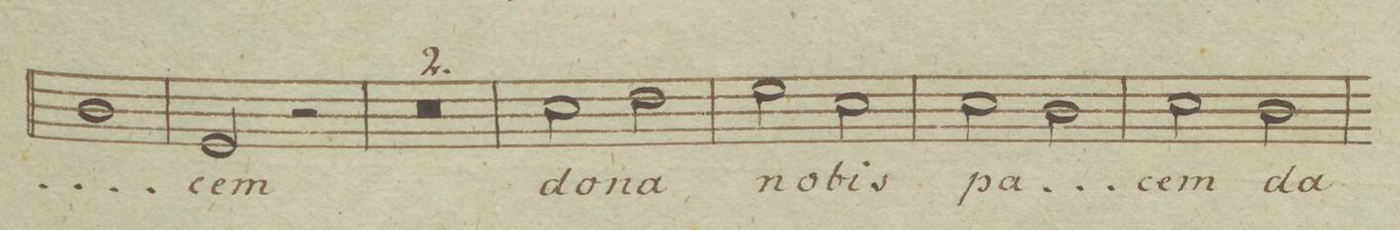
**kern	**text	**dynam
*I"Basso	*	*
*clefF4	*	*
*k[b-e-]	*	*
*met(c|)	*	*
*M2/2	*	*
1D	.	.
=38	=38	=38
2GG/	-cem	.
2r	.	.
=39	=39	=39
0r	.	.
=40	=40	=40
=41	=41	=41
2E-\	do-	.
2F\	-na	.
=42	=42	=42
2G\	no-	.
2E-\	-bis	.
=43	=43	=43
2E-\	pa-	.
2D\	.	.
=44	=44	=44
2E-\	-cem	.
2D\	da	.
=45	=45	=45
*-	*-	*-
